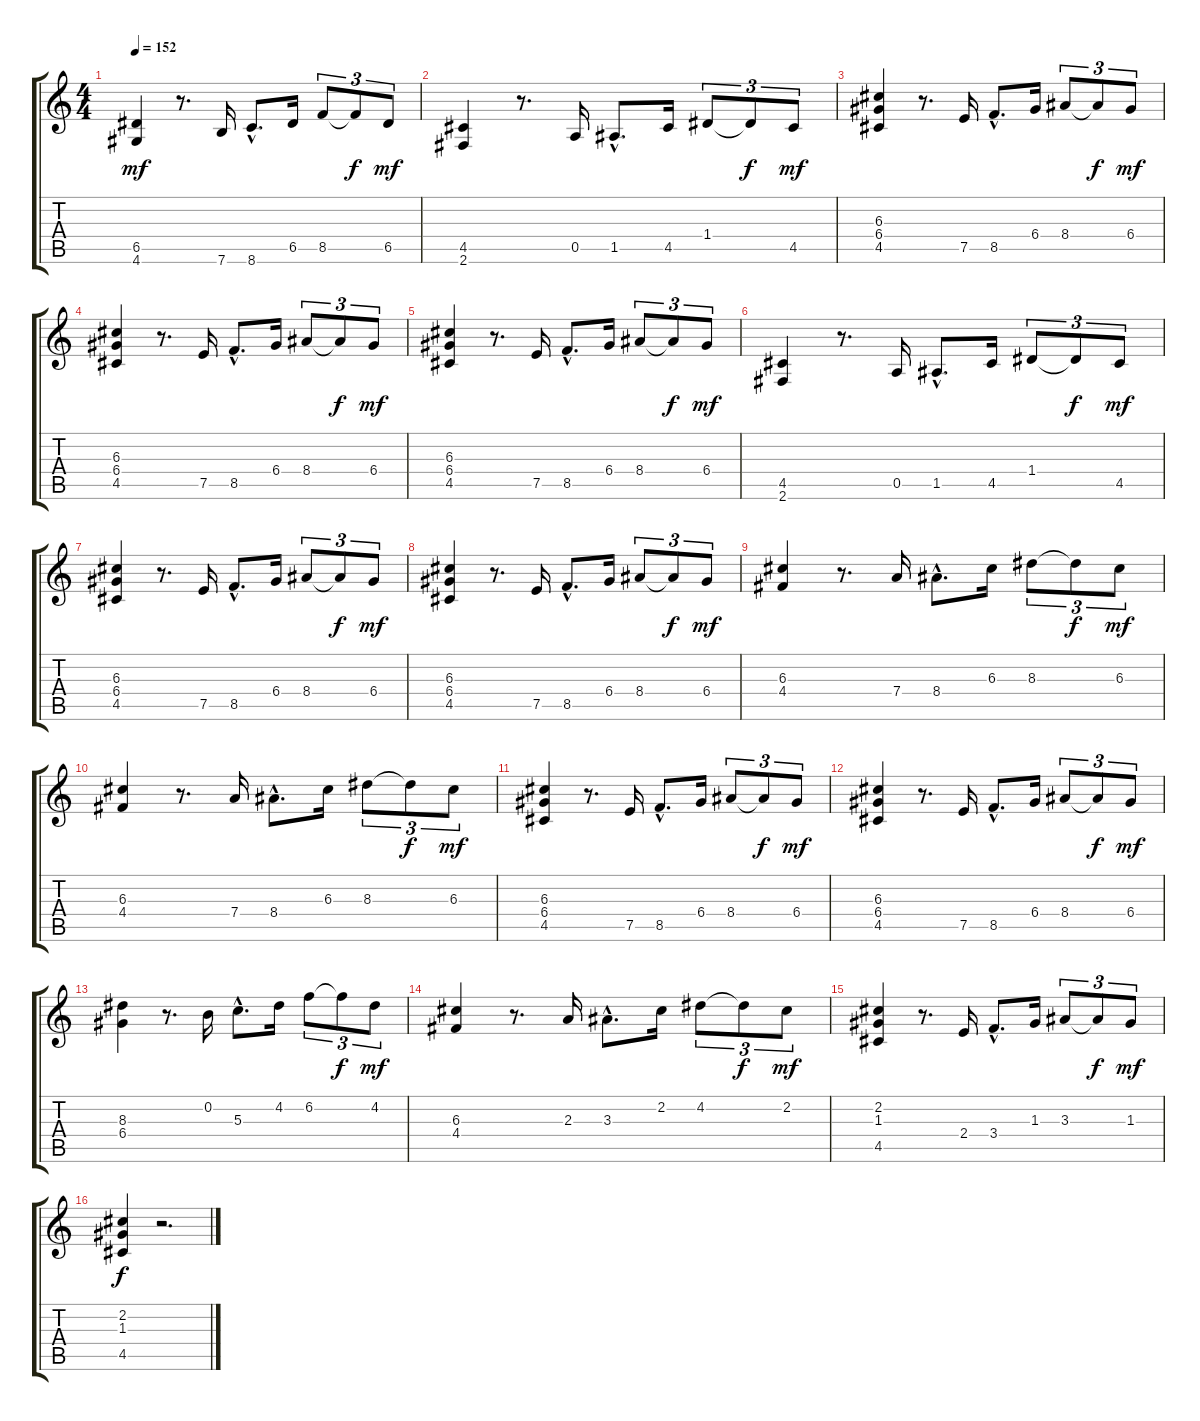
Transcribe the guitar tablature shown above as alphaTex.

\track "" {instrument distortionguitar}
\staff {score tabs}
\tuning (E4 B3 G3 D3 A2 E2) {hide}
\ts (4 4)
\tempo 152
\clef g2
\ks c
(6.5 4.6).4{dy mf} r.8{d} 7.6.16 8.6{hac}.8{d} 6.5.16 8.5.8{tu (3 2)} 8.5{t}.8{tu (3 2) dy f} 6.5.8{tu (3 2) dy mf} |
(4.5 2.6).4 r.8{d} 0.5.16 1.5{hac}.8{d} 4.5.16 1.4.8{tu (3 2)} 1.4{t}.8{tu (3 2) dy f} 4.5.8{tu (3 2) dy mf} |
(6.3 6.4 4.5).4 r.8{d} 7.5.16 8.5{hac}.8{d} 6.4.16 8.4.8{tu (3 2)} 8.4{t}.8{tu (3 2) dy f} 6.4.8{tu (3 2) dy mf} |
(6.3 6.4 4.5).4 r.8{d} 7.5.16 8.5{hac}.8{d} 6.4.16 8.4.8{tu (3 2)} 8.4{t}.8{tu (3 2) dy f} 6.4.8{tu (3 2) dy mf} |
(6.3 6.4 4.5).4 r.8{d} 7.5.16 8.5{hac}.8{d} 6.4.16 8.4.8{tu (3 2)} 8.4{t}.8{tu (3 2) dy f} 6.4.8{tu (3 2) dy mf} |
(4.5 2.6).4 r.8{d} 0.5.16 1.5{hac}.8{d} 4.5.16 1.4.8{tu (3 2)} 1.4{t}.8{tu (3 2) dy f} 4.5.8{tu (3 2) dy mf} |
(6.3 6.4 4.5).4 r.8{d} 7.5.16 8.5{hac}.8{d} 6.4.16 8.4.8{tu (3 2)} 8.4{t}.8{tu (3 2) dy f} 6.4.8{tu (3 2) dy mf} |
(6.3 6.4 4.5).4 r.8{d} 7.5.16 8.5{hac}.8{d} 6.4.16 8.4.8{tu (3 2)} 8.4{t}.8{tu (3 2) dy f} 6.4.8{tu (3 2) dy mf} |
(6.3 4.4).4 r.8{d} 7.4.16 8.4{hac}.8{d} 6.3.16 8.3.8{tu (3 2)} 8.3{t}.8{tu (3 2) dy f} 6.3.8{tu (3 2) dy mf} |
(6.3 4.4).4 r.8{d} 7.4.16 8.4{hac}.8{d} 6.3.16 8.3.8{tu (3 2)} 8.3{t}.8{tu (3 2) dy f} 6.3.8{tu (3 2) dy mf} |
(6.3 6.4 4.5).4 r.8{d} 7.5.16 8.5{hac}.8{d} 6.4.16 8.4.8{tu (3 2)} 8.4{t}.8{tu (3 2) dy f} 6.4.8{tu (3 2) dy mf} |
(6.3 6.4 4.5).4 r.8{d} 7.5.16 8.5{hac}.8{d} 6.4.16 8.4.8{tu (3 2)} 8.4{t}.8{tu (3 2) dy f} 6.4.8{tu (3 2) dy mf} |
(8.3 6.4).4 r.8{d} 0.2.16 5.3{hac}.8{d} 4.2.16 6.2.8{tu (3 2)} 6.2{t}.8{tu (3 2) dy f} 4.2.8{tu (3 2) dy mf} |
(6.3 4.4).4 r.8{d} 2.3.16 3.3{hac}.8{d} 2.2.16 4.2.8{tu (3 2)} 4.2{t}.8{tu (3 2) dy f} 2.2.8{tu (3 2) dy mf} |
(2.2 1.3 4.5).4 r.8{d} 2.4.16 3.4{hac}.8{d} 1.3.16 3.3.8{tu (3 2)} 3.3{t}.8{tu (3 2) dy f} 1.3.8{tu (3 2) dy mf} |
(2.2 1.3 4.5).4{dy f} r.2{d}
